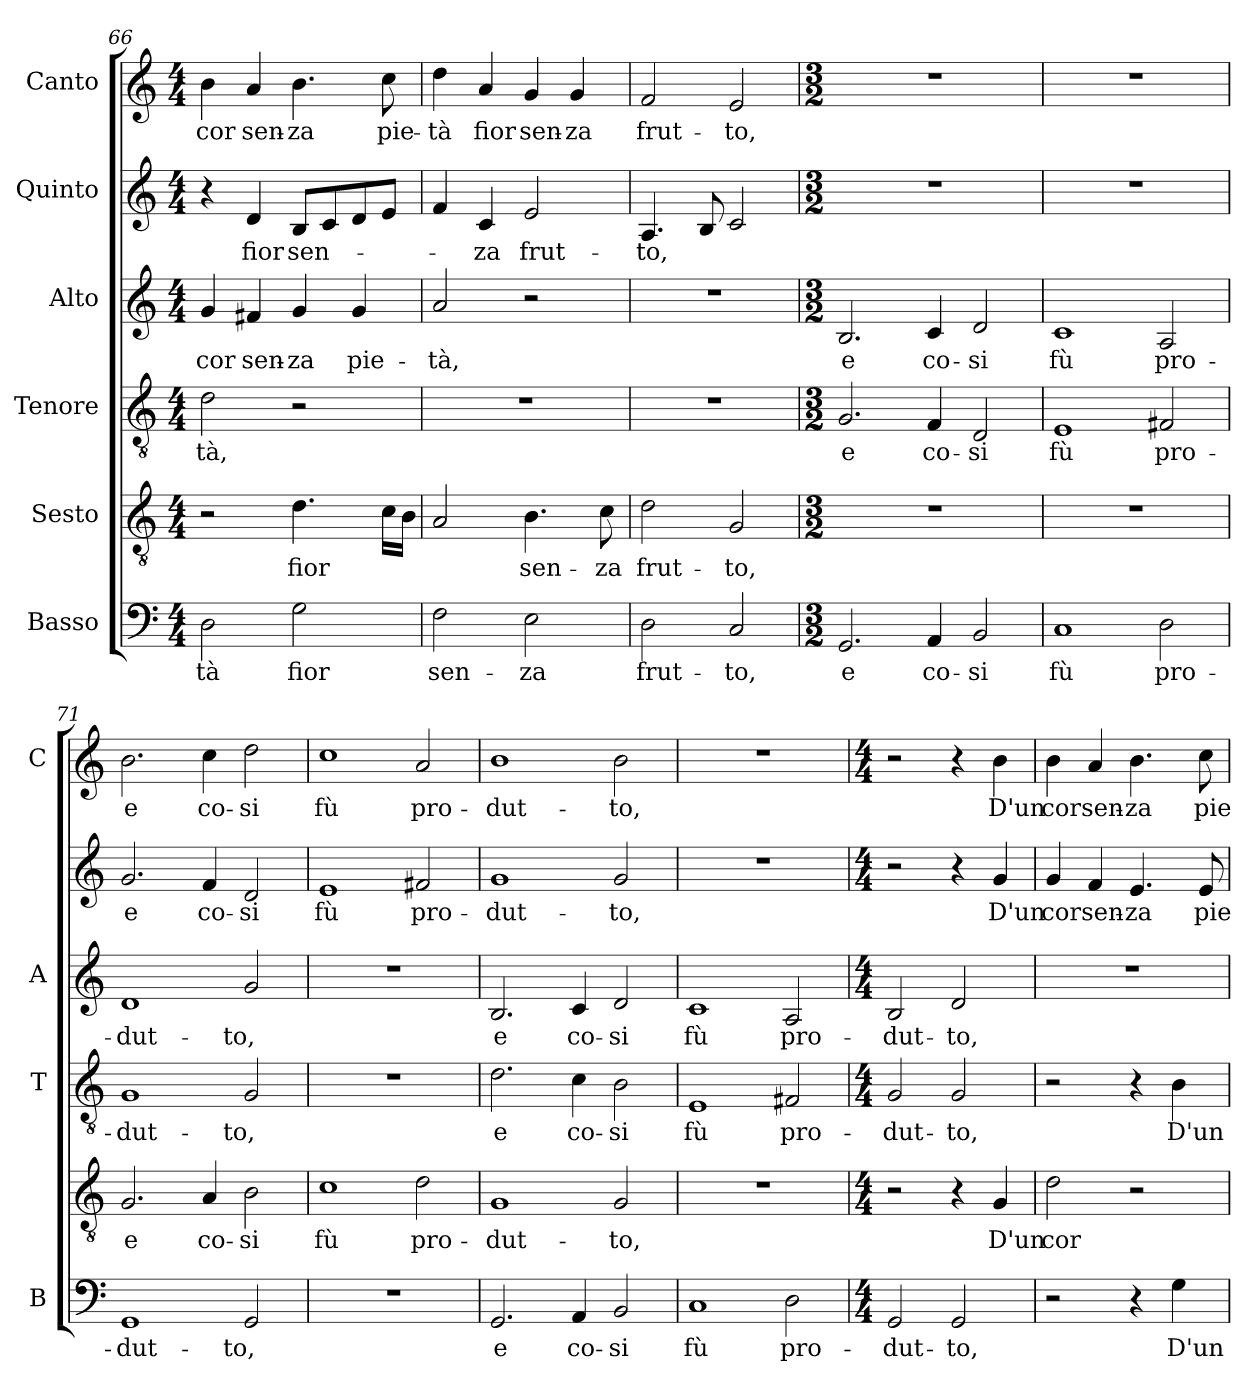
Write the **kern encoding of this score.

**kern	**text	**kern	**text	**kern	**text	**kern	**text	**kern	**text	**kern	**text
*part6	*part6	*part5	*part5	*part4	*part4	*part3	*part3	*part2	*part2	*part1	*part1
*staff6	*staff6	*staff5	*staff5	*staff4	*staff4	*staff3	*staff3	*staff2	*staff2	*staff1	*staff1
*I"Basso	*	*I"Sesto	*	*I"Tenore	*	*I"Alto	*	*I"Quinto	*	*I"Canto	*
*I'B	*	*	*	*I'T	*	*I'A	*	*	*	*I'C	*
*clefF4	*	*clefGv2	*	*clefGv2	*	*clefG2	*	*clefG2	*	*clefG2	*
*k[]	*	*k[]	*	*k[]	*	*k[]	*	*k[]	*	*k[]	*
*C:	*	*C:	*	*C:	*	*C:	*	*C:	*	*C:	*
*M4/4	*	*M4/4	*	*M4/4	*	*M4/4	*	*M4/4	*	*M4/4	*
=66	=66	=66	=66	=66	=66	=66	=66	=66	=66	=66	=66
!	!LO:LY:b	!	!	!	!LO:LY:b	!	!LO:LY:b	!	!	!	!LO:LY:b
2D\	-tà	2r	.	2d\	-tà,	4g/	cor	4r	.	4b\	cor
!	!	!	!	!	!	!	!LO:LY:b	!	!LO:LY:b	!	!LO:LY:b
.	.	.	.	.	.	4f#X/	sen-	4d/	fior	4a/	sen-
!	!LO:LY:b	!	!LO:LY:b	!	!	!	!LO:LY:b	!	!LO:LY:b	!	!LO:LY:b
2G\	fior	4.d\	fior	2r	.	4g/	-za	8B/L	sen-	4.b\	-za
.	.	.	.	.	.	.	.	8c/	.	.	.
!	!	!	!	!	!	!	!LO:LY:b	!	!	!	!
.	.	.	.	.	.	4g/	pie-	8d/	.	.	.
!	!	!	!	!	!	!	!	!	!	!	!LO:LY:b
.	.	16c\LL	.	.	.	.	.	8e/J	.	8cc\	pie-
.	.	16B\JJ	.	.	.	.	.	.	.	.	.
=67	=67	=67	=67	=67	=67	=67	=67	=67	=67	=67	=67
!	!LO:LY:b	!	!	!	!	!	!LO:LY:b	!	!	!	!LO:LY:b
2F\	sen-	2A/	.	1r	.	2a/	-tà,	4f/	.	4dd\	-tà
!	!	!	!	!	!	!	!	!	!LO:LY:b	!	!LO:LY:b
.	.	.	.	.	.	.	.	4c/	-za	4a/	fior
!	!LO:LY:b	!	!LO:LY:b	!	!	!	!	!	!LO:LY:b	!	!LO:LY:b
2E\	-za	4.B\	sen-	.	.	2r	.	2e/	frut-	4g/	sen-
!	!	!	!	!	!	!	!	!	!	!	!LO:LY:b
.	.	.	.	.	.	.	.	.	.	4g/	-za
!	!	!	!LO:LY:b	!	!	!	!	!	!	!	!
.	.	8c\	-za	.	.	.	.	.	.	.	.
=68	=68	=68	=68	=68	=68	=68	=68	=68	=68	=68	=68
!	!LO:LY:b	!	!LO:LY:b	!	!	!	!	!	!LO:LY:b	!	!LO:LY:b
2D\	frut-	2d\	frut-	1r	.	1r	.	4.A/	-to,	2f/	frut-
.	.	.	.	.	.	.	.	8B/	.	.	.
!	!LO:LY:b	!	!LO:LY:b	!	!	!	!	!	!	!	!LO:LY:b
2C/	-to,	2G/	-to,	.	.	.	.	2c/	.	2e/	-to,
=69	=69	=69	=69	=69	=69	=69	=69	=69	=69	=69	=69
*M3/2	*	*M3/2	*	*M3/2	*	*M3/2	*	*M3/2	*	*M3/2	*
!	!LO:LY:b	!	!	!	!LO:LY:b	!	!LO:LY:b	!	!	!	!
2.GG/	e	1.r	.	2.G/	e	2.B/	e	1.r	.	1.r	.
!	!LO:LY:b	!	!	!	!LO:LY:b	!	!LO:LY:b	!	!	!	!
4AA/	co-	.	.	4F/	co-	4c/	co-	.	.	.	.
!	!LO:LY:b	!	!	!	!LO:LY:b	!	!LO:LY:b	!	!	!	!
2BB/	-si	.	.	2D/	-si	2d/	-si	.	.	.	.
=70	=70	=70	=70	=70	=70	=70	=70	=70	=70	=70	=70
!	!LO:LY:b	!	!	!	!LO:LY:b	!	!LO:LY:b	!	!	!	!
1C	fù	1.r	.	1E	fù	1c	fù	1.r	.	1.r	.
!	!LO:LY:b	!	!	!	!LO:LY:b	!	!LO:LY:b	!	!	!	!
2D\	pro-	.	.	2F#X/	pro-	2A/	pro-	.	.	.	.
!!LO:PB:g=z
=71	=71	=71	=71	=71	=71	=71	=71	=71	=71	=71	=71
!	!LO:LY:b	!	!LO:LY:b	!	!LO:LY:b	!	!LO:LY:b	!	!LO:LY:b	!	!LO:LY:b
1GG	-dut-	2.G/	e	1G	-dut-	1d	-dut-	2.g/	e	2.b\	e
!	!	!	!LO:LY:b	!	!	!	!	!	!LO:LY:b	!	!LO:LY:b
.	.	4A/	co-	.	.	.	.	4f/	co-	4cc\	co-
!	!LO:LY:b	!	!LO:LY:b	!	!LO:LY:b	!	!LO:LY:b	!	!LO:LY:b	!	!LO:LY:b
2GG/	-to,	2B\	-si	2G/	-to,	2g/	-to,	2d/	-si	2dd\	-si
=72	=72	=72	=72	=72	=72	=72	=72	=72	=72	=72	=72
!	!	!	!LO:LY:b	!	!	!	!	!	!LO:LY:b	!	!LO:LY:b
1.r	.	1c	fù	1.r	.	1.r	.	1e	fù	1cc	fù
!	!	!	!LO:LY:b	!	!	!	!	!	!LO:LY:b	!	!LO:LY:b
.	.	2d\	pro-	.	.	.	.	2f#X/	pro-	2a/	pro-
=73	=73	=73	=73	=73	=73	=73	=73	=73	=73	=73	=73
!	!LO:LY:b	!	!LO:LY:b	!	!LO:LY:b	!	!LO:LY:b	!	!LO:LY:b	!	!LO:LY:b
2.GG/	e	1G	-dut-	2.d\	e	2.B/	e	1g	-dut-	1b	-dut-
!	!LO:LY:b	!	!	!	!LO:LY:b	!	!LO:LY:b	!	!	!	!
4AA/	co-	.	.	4c\	co-	4c/	co-	.	.	.	.
!	!LO:LY:b	!	!LO:LY:b	!	!LO:LY:b	!	!LO:LY:b	!	!LO:LY:b	!	!LO:LY:b
2BB/	-si	2G/	-to,	2B\	-si	2d/	-si	2g/	-to,	2b\	-to,
=74	=74	=74	=74	=74	=74	=74	=74	=74	=74	=74	=74
!	!LO:LY:b	!	!	!	!LO:LY:b	!	!LO:LY:b	!	!	!	!
1C	fù	1.r	.	1E	fù	1c	fù	1.r	.	1.r	.
!	!LO:LY:b	!	!	!	!LO:LY:b	!	!LO:LY:b	!	!	!	!
2D\	pro-	.	.	2F#X/	pro-	2A/	pro-	.	.	.	.
=75	=75	=75	=75	=75	=75	=75	=75	=75	=75	=75	=75
*M4/4	*	*M4/4	*	*M4/4	*	*M4/4	*	*M4/4	*	*M4/4	*
!	!LO:LY:b	!	!	!	!LO:LY:b	!	!LO:LY:b	!	!	!	!
2GG/	-dut-	2r	.	2G/	-dut-	2B/	-dut-	2r	.	2r	.
!	!LO:LY:b	!	!	!	!LO:LY:b	!	!LO:LY:b	!	!	!	!
2GG/	-to,	4r	.	2G/	-to,	2d/	-to,	4r	.	4r	.
!	!	!	!LO:LY:b	!	!	!	!	!	!LO:LY:b	!	!LO:LY:b
.	.	4G/	D'un	.	.	.	.	4g/	D'un	4b\	D'un
=76	=76	=76	=76	=76	=76	=76	=76	=76	=76	=76	=76
!	!	!	!LO:LY:b	!	!	!	!	!	!LO:LY:b	!	!LO:LY:b
2r	.	2d\	cor	2r	.	1r	.	4g/	cor	4b\	cor
!	!	!	!	!	!	!	!	!	!LO:LY:b	!	!LO:LY:b
.	.	.	.	.	.	.	.	4f/	sen-	4a/	sen-
!	!	!	!	!	!	!	!	!	!LO:LY:b	!	!LO:LY:b
4r	.	2r	.	4r	.	.	.	4.e/	-za	4.b\	-za
!	!LO:LY:b	!	!	!	!LO:LY:b	!	!	!	!	!	!
4G\	D'un	.	.	4B\	D'un	.	.	.	.	.	.
!	!	!	!	!	!	!	!	!	!LO:LY:b	!	!LO:LY:b
.	.	.	.	.	.	.	.	8e/	pie-	8cc\	pie-
=	=	=	=	=	=	=	=	=	=	=	=
*-	*-	*-	*-	*-	*-	*-	*-	*-	*-	*-	*-
